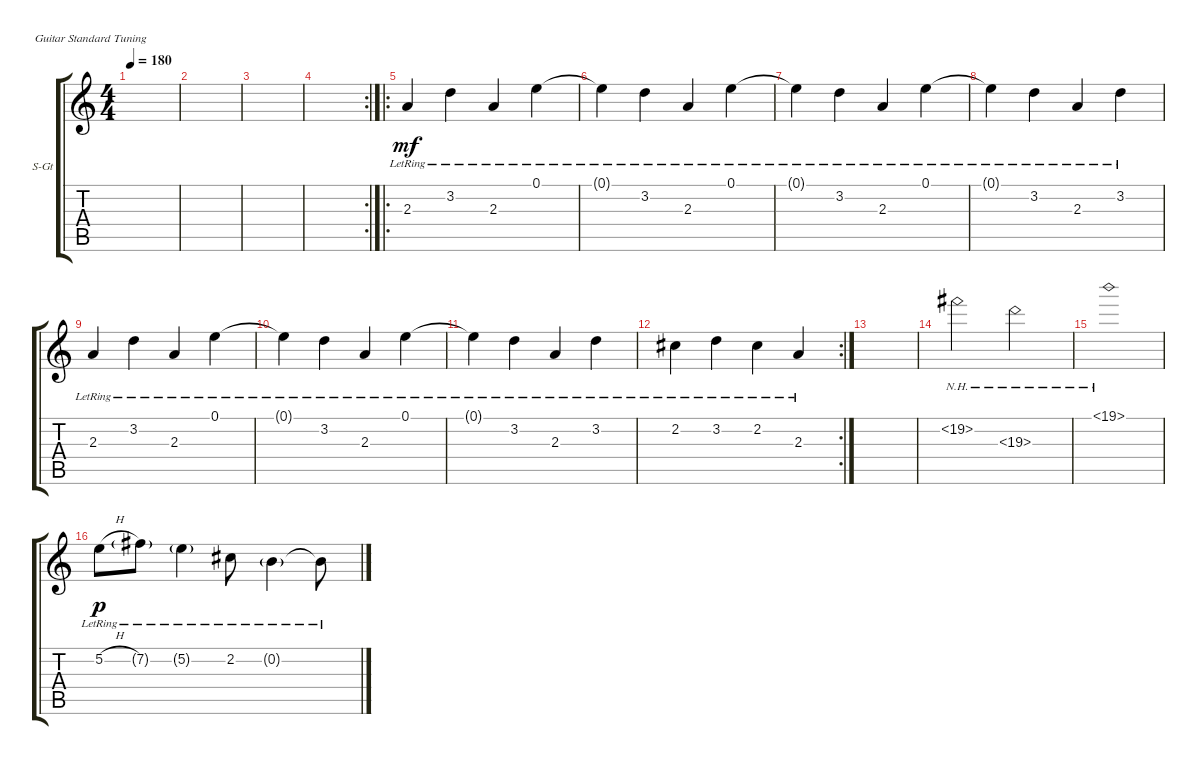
\defaultSystemsLayout 4
\bracketExtendMode groupsimilarinstruments
\firstSystemTrackNameOrientation horizontal
\otherSystemsTrackNameOrientation horizontal
\track ("Solo Guitar" "S-Gt") {instrument acousticguitarsteel}
\staff {score tabs}
\tuning (E4 B3 G3 D3 A2 E2)
\ts (4 4)
\tempo 180
\clef g2
\ks c
|
|
|
\rc 2
|
\ro
2.3{lr}.4{dy mf} 3.2{lr}.4 2.3{lr}.4 0.1{lr}.4 |
0.1{lr t}.4 3.2{lr}.4 2.3{lr}.4 0.1{lr}.4 |
0.1{lr t}.4 3.2{lr}.4 2.3{lr}.4 0.1{lr}.4 |
0.1{lr t}.4 3.2{lr}.4 2.3{lr}.4 3.2{lr}.4 |
2.3{lr}.4 3.2{lr}.4 2.3{lr}.4 0.1{lr}.4 |
0.1{lr t}.4 3.2{lr}.4 2.3{lr}.4 0.1{lr}.4 |
0.1{lr t}.4 3.2{lr}.4 2.3{lr}.4 3.2{lr}.4 |
\rc 2
2.2{lr}.4 3.2{lr}.4 2.2{lr}.4 2.3{lr}.4 |
|
19.2{nh}.2 19.3{nh}.2 |
19.1{nh}.1 |
5.2{h lr}.8{dy p} 7.2{g lr}.8 5.2{g lr}.4 2.2{lr}.8 0.2{g lr}.4 0.2{lr t}.8
